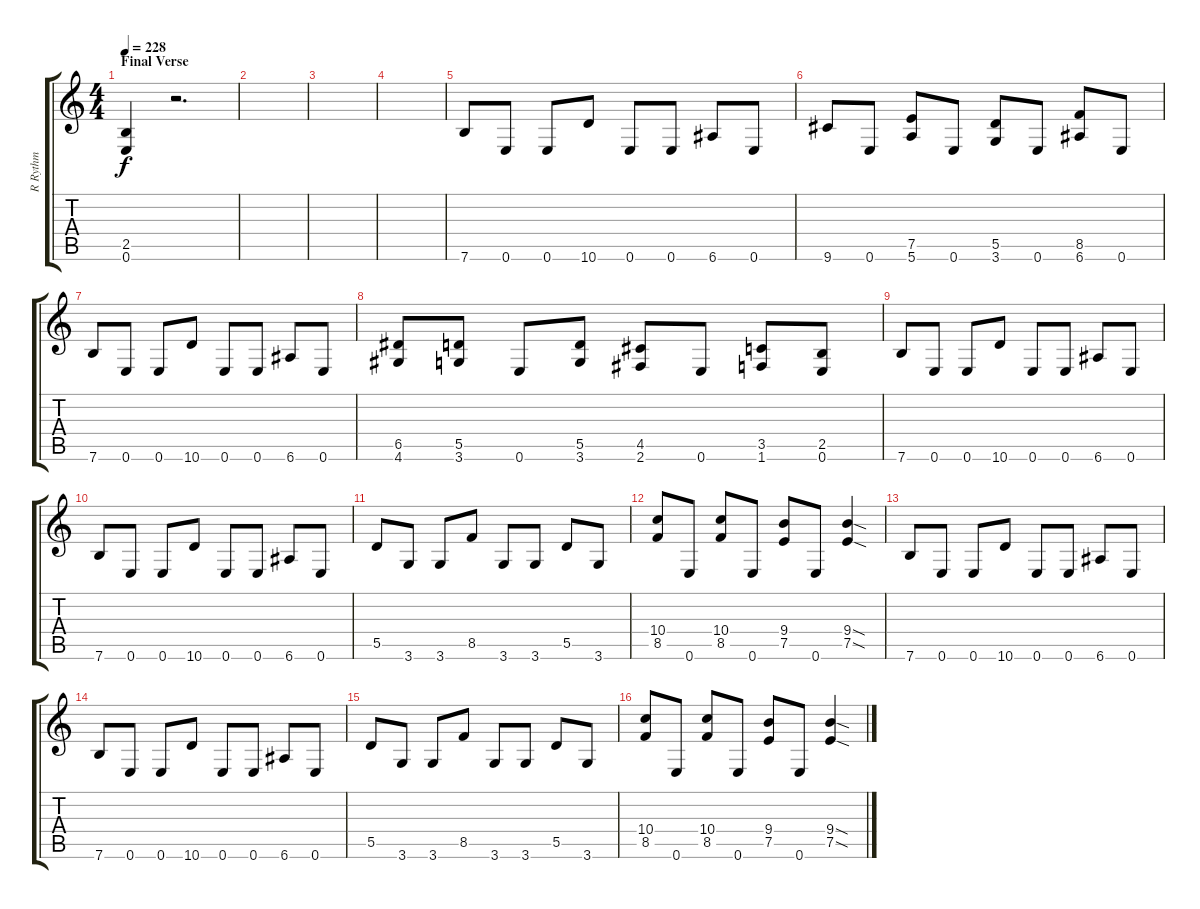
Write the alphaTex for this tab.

\track ("R Rythm" "R Rythm") {instrument overdrivenguitar}
\staff {score tabs}
\tuning (E4 B3 G3 D3 A2 E2) {hide}
\ts (4 4)
\section ("" "Final Verse")
\tempo 228
\clef g2
\ks c
(2.5 0.6).4{dy f} r.2{d} |
|
|
|
7.6.8 0.6.8 0.6.8 10.6.8 0.6.8 0.6.8 6.6.8 0.6.8 |
9.6.8 0.6.8 (7.5 5.6).8 0.6.8 (5.5 3.6).8 0.6.8 (8.5 6.6).8 0.6.8 |
7.6.8 0.6.8 0.6.8 10.6.8 0.6.8 0.6.8 6.6.8 0.6.8 |
(6.5 4.6).8 (5.5 3.6).8 0.6.8 (5.5 3.6).8 (4.5 2.6).8 0.6.8 (3.5 1.6).8 (2.5 0.6).8 |
7.6.8 0.6.8 0.6.8 10.6.8 0.6.8 0.6.8 6.6.8 0.6.8 |
7.6.8 0.6.8 0.6.8 10.6.8 0.6.8 0.6.8 6.6.8 0.6.8 |
5.5.8 3.6.8 3.6.8 8.5.8 3.6.8 3.6.8 5.5.8 3.6.8 |
(10.4 8.5).8 0.6.8 (10.4 8.5).8 0.6.8 (9.4 7.5).8 0.6.8 (9.4{sod} 7.5{sod}).4 |
7.6.8 0.6.8 0.6.8 10.6.8 0.6.8 0.6.8 6.6.8 0.6.8 |
7.6.8 0.6.8 0.6.8 10.6.8 0.6.8 0.6.8 6.6.8 0.6.8 |
5.5.8 3.6.8 3.6.8 8.5.8 3.6.8 3.6.8 5.5.8 3.6.8 |
(10.4 8.5).8 0.6.8 (10.4 8.5).8 0.6.8 (9.4 7.5).8 0.6.8 (9.4{sod} 7.5{sod}).4
